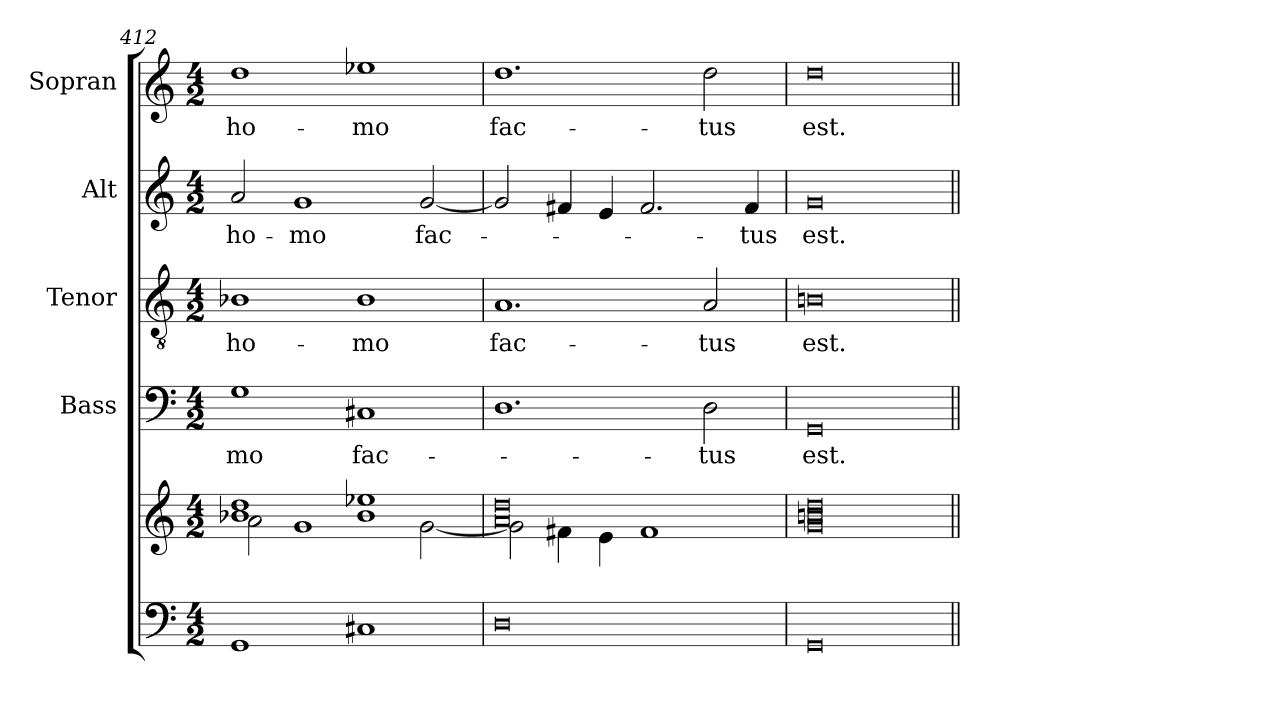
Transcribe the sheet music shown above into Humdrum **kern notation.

**kern	**kern	**kern	**text	**kern	**text	**kern	**text	**kern	**text
*part5	*part5	*part4	*part4	*part3	*part3	*part2	*part2	*part1	*part1
*staff6	*staff5	*staff4	*staff4	*staff3	*staff3	*staff2	*staff2	*staff1	*staff1
*	*	*I"Bass	*	*I"Tenor	*	*I"Alt	*	*I"Sopran	*
*	*	*I'B.	*	*I'T.	*	*I'A.	*	*I'S.	*
*clefF4	*clefG2	*clefF4	*	*clefGv2	*	*clefG2	*	*clefG2	*
*k[]	*k[]	*k[]	*	*k[]	*	*k[]	*	*k[]	*
*C:	*C:	*C:	*	*C:	*	*C:	*	*C:	*
*M4/2	*M4/2	*M4/2	*	*M4/2	*	*M4/2	*	*M4/2	*
=412	=412	=412	=412	=412	=412	=412	=412	=412	=412
*	*^	*	*	*	*	*	*	*	*
!	!	!	!	!LO:LY:b	!	!LO:LY:b	!	!LO:LY:b	!	!LO:LY:b
1GG	1b-X 1dd	2a\	1G	-mo	1B-X	ho-	2a/	ho-	1dd	ho-
!	!	!	!	!	!	!	!	!LO:LY:b	!	!
.	.	1g	.	.	.	.	1g	-mo	.	.
!	!	!	!	!LO:LY:b	!	!LO:LY:b	!	!	!	!LO:LY:b
1C#X	1b- 1ee-X	.	1C#X	fac-	1B-	-mo	.	.	1ee-X	-mo
!	!	!	!	!	!	!	!	!LO:LY:b	!	!
.	.	[<2g\	.	.	.	.	[2g/	fac-	.	.
!!LO:LB:g=z
=413	=413	=413	=413	=413	=413	=413	=413	=413	=413	=413
!	!	!	!	!	!	!LO:LY:b	!	!	!	!LO:LY:b
0D	0a 0dd	2g\]	1.D	.	1.A	fac-	2g/]	.	1.dd	fac-
.	.	4f#X\	.	.	.	.	4f#X/	.	.	.
.	.	4e\	.	.	.	.	4e/	.	.	.
.	.	1f#	.	.	.	.	2.f#/	.	.	.
!	!	!	!	!LO:LY:b	!	!LO:LY:b	!	!	!	!LO:LY:b
.	.	.	2D\	-tus	2A/	-tus	.	.	2dd\	-tus
!	!	!	!	!	!	!	!	!LO:LY:b	!	!
.	.	.	.	.	.	.	4f#/	-tus	.	.
*	*v	*v	*	*	*	*	*	*	*	*
=414	=414	=414	=414	=414	=414	=414	=414	=414	=414
!	!	!	!LO:LY:b	!	!LO:LY:b	!	!LO:LY:b	!	!LO:LY:b
0GG	0g 0bn 0dd	0GG	est.	0Bn	est.	0g	est.	0dd	est.
=||	=||	=||	=||	=||	=||	=||	=||	=||	=||
*-	*-	*-	*-	*-	*-	*-	*-	*-	*-
